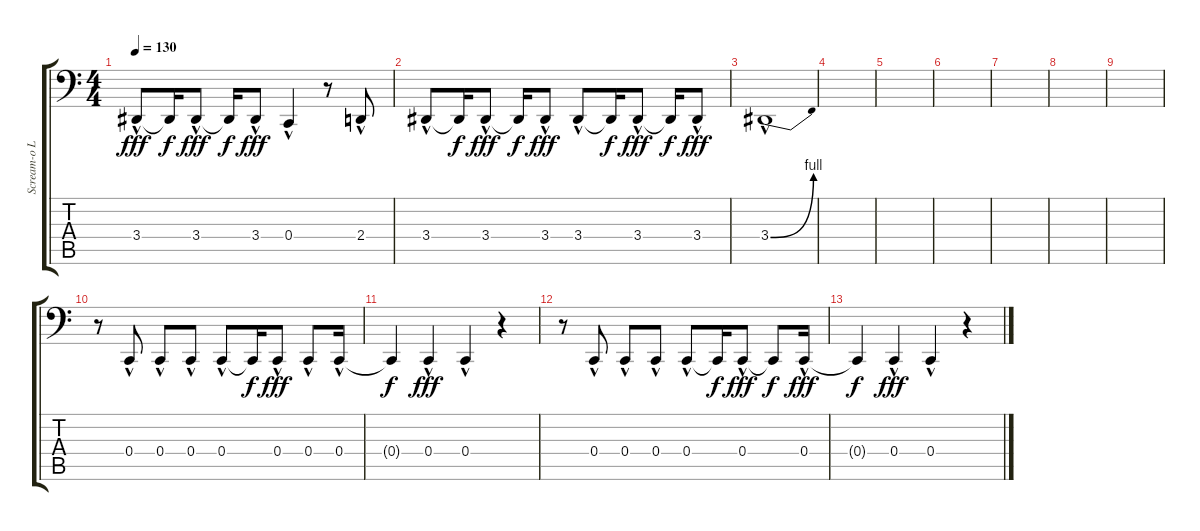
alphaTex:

\track ("Scream-o Lyrics" "Scream-o L") {instrument synthbrass1}
\staff {score tabs}
\tuning (D2 A2 F2 C2 G1 C1) {hide}
\ts (4 4)
\tempo 130
\clef f4
\ks c
3.4{hac}.8{dy fff} 3.4{t}.16{dy f} 3.4{hac}.8{dy fff} 3.4{t}.16{dy f} 3.4{hac}.8{dy fff} 0.4{hac}.4 r.8 2.4{hac}.8 |
3.4{hac}.8 3.4{t}.16{dy f} 3.4{hac}.8{dy fff} 3.4{t}.16{dy f} 3.4{hac}.8{dy fff} 3.4{hac}.8 3.4{t}.16{dy f} 3.4{hac}.8{dy fff} 3.4{t}.16{dy f} 3.4{hac}.8{dy fff} |
3.4{be (bend 0 0 60 4) hac}.1{volume 16} |
|
|
|
|
|
|
r.8 0.4{hac}.8 0.4{hac}.8 0.4{hac}.8 0.4{hac}.8 0.4{t}.16{dy f} 0.4{hac}.8{dy fff} 0.4{hac}.8 0.4{hac}.16 |
0.4{t}.4{dy f} 0.4{hac}.4{dy fff} 0.4{hac}.4 r.4 |
r.8 0.4{hac}.8 0.4{hac}.8 0.4{hac}.8 0.4{hac}.8 0.4{t}.16{dy f} 0.4{hac}.8{dy fff} 0.4{t}.8{dy f} 0.4{hac}.16{dy fff} |
0.4{t}.4{dy f} 0.4{hac}.4{dy fff} 0.4{hac}.4 r.4
